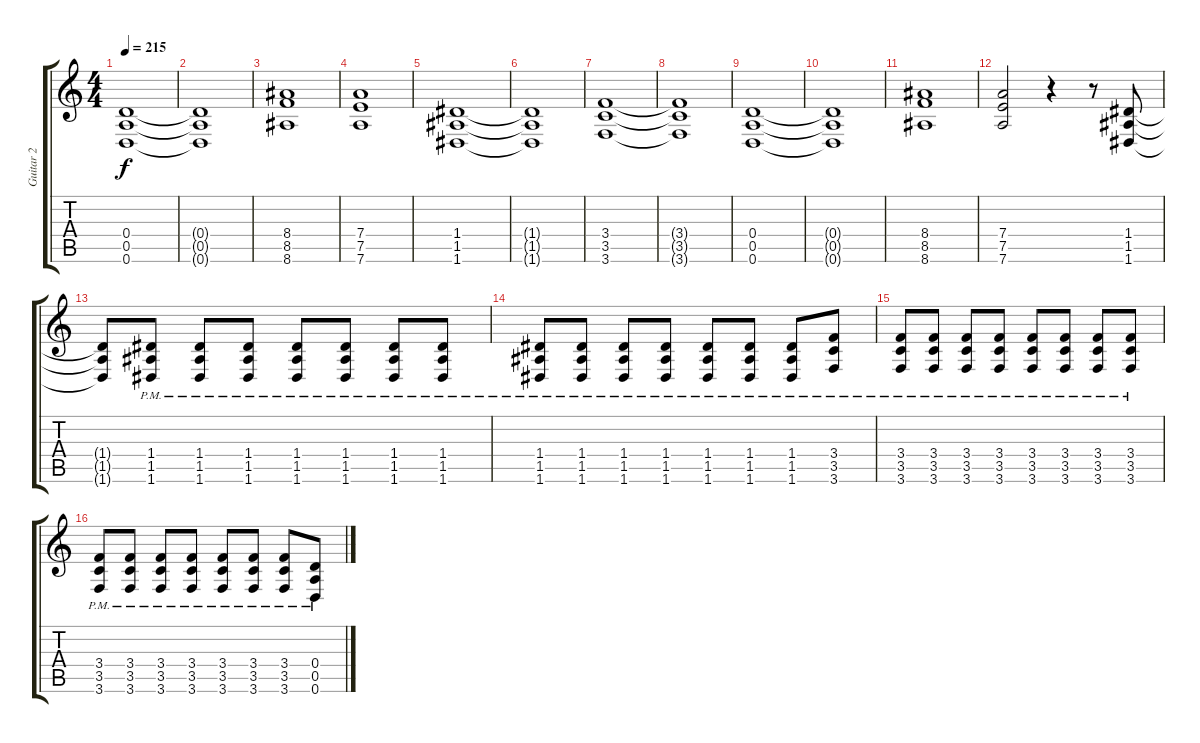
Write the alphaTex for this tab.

\track ("Guitar 2" "Guitar 2") {instrument distortionguitar}
\staff {score tabs}
\tuning (E4 B3 G3 D3 A2 D2) {hide}
\ts (4 4)
\tempo 215
\clef g2
\ks c
(0.4 0.5 0.6).1{dy f} |
(0.4{t} 0.5{t} 0.6{t}).1 |
(8.4 8.5 8.6).1 |
(7.4 7.5 7.6).1 |
(1.4 1.5 1.6).1 |
(1.4{t} 1.5{t} 1.6{t}).1 |
(3.4 3.5 3.6).1 |
(3.4{t} 3.5{t} 3.6{t}).1 |
(0.4 0.5 0.6).1 |
(0.4{t} 0.5{t} 0.6{t}).1 |
(8.4 8.5 8.6).1 |
(7.4 7.5 7.6).2 r.4 r.8 (1.4 1.5 1.6).8 |
(1.4{t} 1.5{t} 1.6{t}).8 (1.4{pm} 1.5{pm} 1.6{pm}).8 (1.4{pm} 1.5{pm} 1.6{pm}).8 (1.4{pm} 1.5{pm} 1.6{pm}).8 (1.4{pm} 1.5{pm} 1.6{pm}).8 (1.4{pm} 1.5{pm} 1.6{pm}).8 (1.4{pm} 1.5{pm} 1.6{pm}).8 (1.4{pm} 1.5{pm} 1.6{pm}).8 |
(1.4{pm} 1.5{pm} 1.6{pm}).8 (1.4{pm} 1.5{pm} 1.6{pm}).8 (1.4{pm} 1.5{pm} 1.6{pm}).8 (1.4{pm} 1.5{pm} 1.6{pm}).8 (1.4{pm} 1.5{pm} 1.6{pm}).8 (1.4{pm} 1.5{pm} 1.6{pm}).8 (1.4{pm} 1.5{pm} 1.6{pm}).8 (3.4{pm} 3.5{pm} 3.6{pm}).8 |
(3.4{pm} 3.5{pm} 3.6{pm}).8 (3.4{pm} 3.5{pm} 3.6{pm}).8 (3.4{pm} 3.5{pm} 3.6{pm}).8 (3.4{pm} 3.5{pm} 3.6{pm}).8 (3.4{pm} 3.5{pm} 3.6{pm}).8 (3.4{pm} 3.5{pm} 3.6{pm}).8 (3.4{pm} 3.5{pm} 3.6{pm}).8 (3.4{pm} 3.5{pm} 3.6{pm}).8 |
(3.4{pm} 3.5{pm} 3.6{pm}).8 (3.4{pm} 3.5{pm} 3.6{pm}).8 (3.4{pm} 3.5{pm} 3.6{pm}).8 (3.4{pm} 3.5{pm} 3.6{pm}).8 (3.4{pm} 3.5{pm} 3.6{pm}).8 (3.4{pm} 3.5{pm} 3.6{pm}).8 (3.4{pm} 3.5{pm} 3.6{pm}).8 (0.4{pm} 0.5{pm} 0.6{pm}).8
